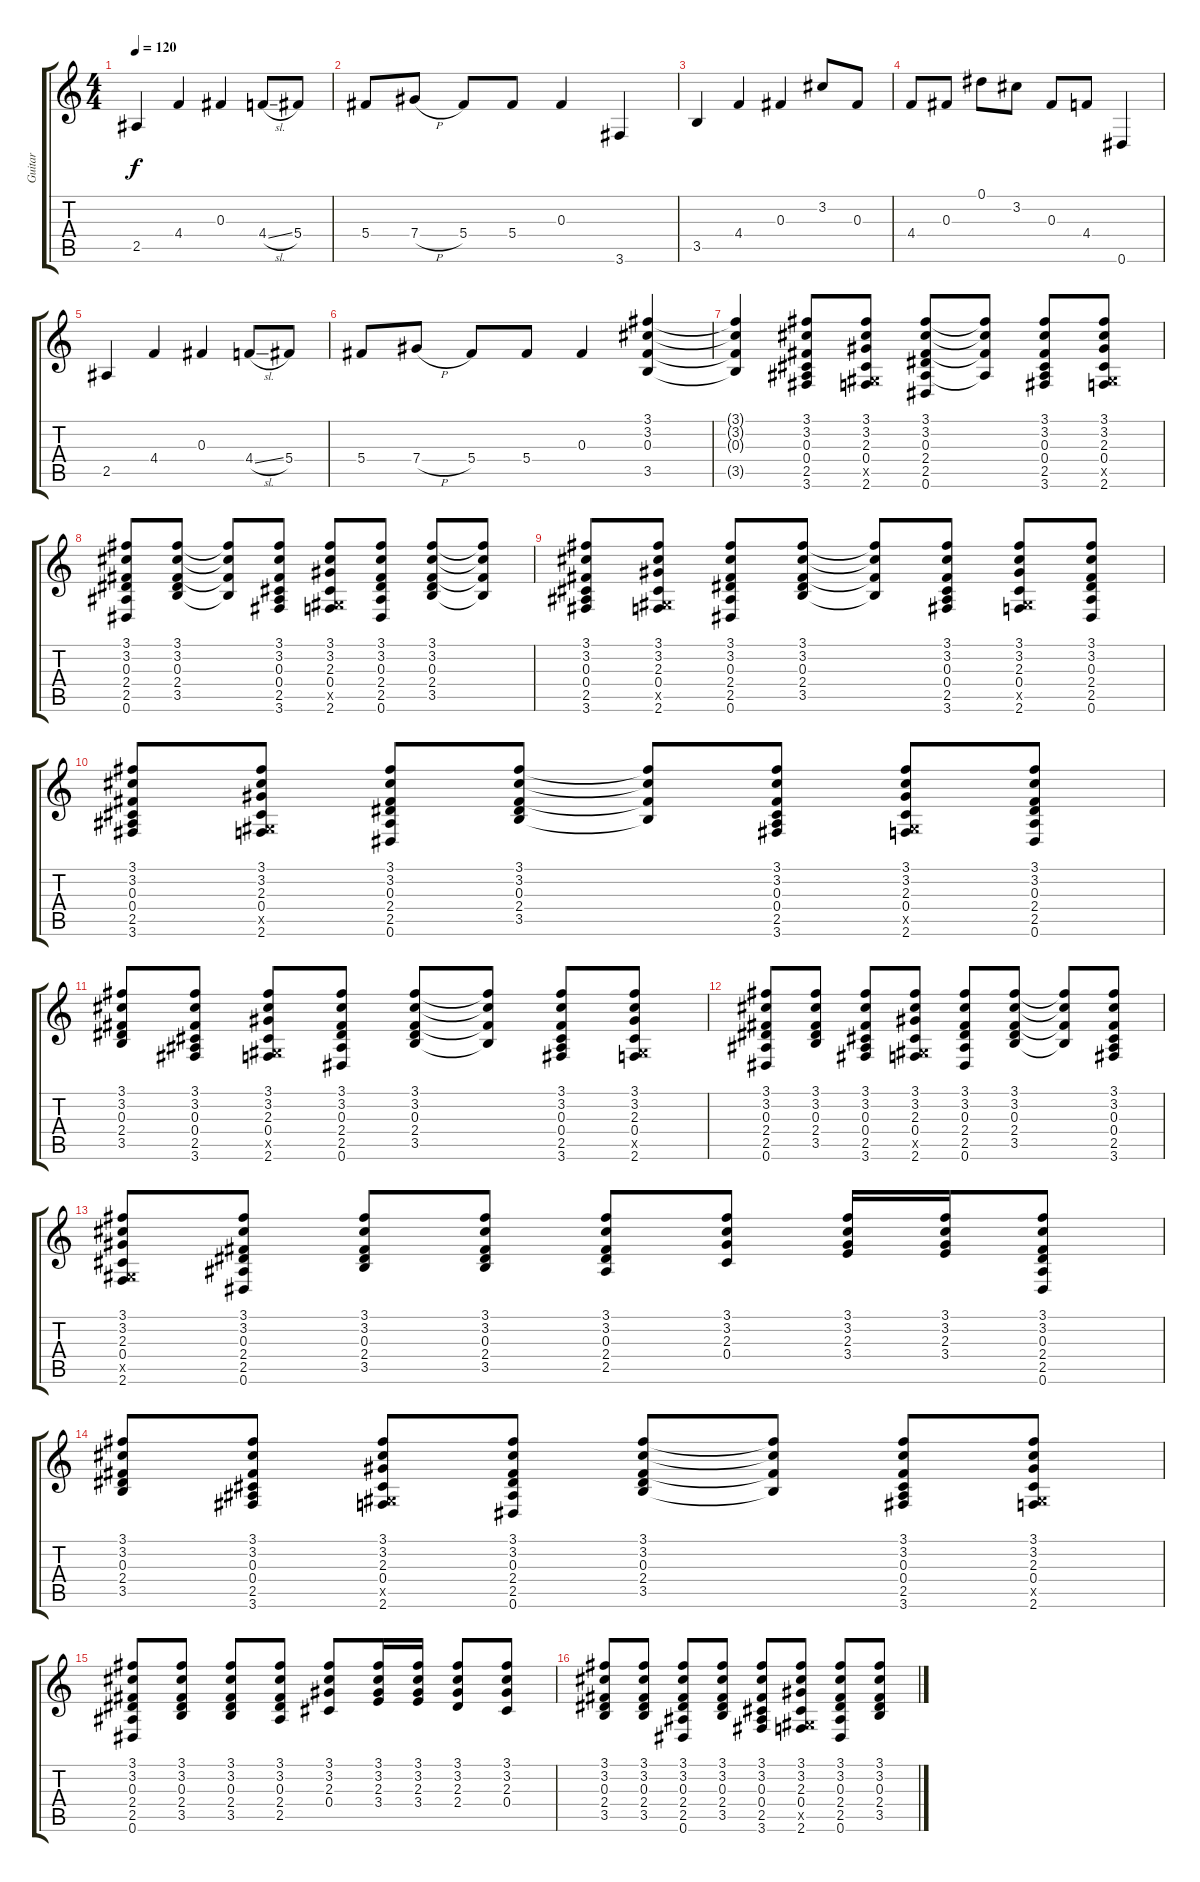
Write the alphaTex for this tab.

\track ("Guitar" "Guitar") {instrument acousticguitarsteel}
\staff {score tabs}
\tuning (Eb4 Bb3 Gb3 Db3 Ab2 Eb2) {hide}
\ts (4 4)
\tempo 120
\clef g2
\ks c
2.5.4{dy f} 4.4.4 0.3.4 4.4{sl}.8 5.4.8 |
5.4.8 7.4{h}.8 5.4.8 5.4.8 0.3.4 3.6.4 |
3.5.4 4.4.4 0.3.4 3.2.8 0.3.8 |
4.4.8 0.3.8 0.1.8 3.2.8 0.3.8 4.4.8 0.6.4 |
2.5.4 4.4.4 0.3.4 4.4{sl}.8 5.4.8 |
5.4.8 7.4{h}.8 5.4.8 5.4.8 0.3.4 (3.1 3.2 0.3 3.5).4 |
(3.1{t} 3.2{t} 0.3{t} 3.5{t}).4 (3.1 3.2 0.3 0.4 2.5 3.6).8 (3.1 3.2 2.3 0.4 0.5{x} 2.6).8 (3.1 3.2 0.3 2.4 2.5 0.6).8 (3.1{t} 3.2{t} 0.3{t} 2.5{t}).8 (3.1 3.2 0.3 0.4 2.5 3.6).8 (3.1 3.2 2.3 0.4 0.5{x} 2.6).8 |
(3.1 3.2 0.3 2.4 2.5 0.6).8 (3.1 3.2 0.3 2.4 3.5).8 (3.1{t} 3.2{t} 0.3{t} 3.5{t}).8 (3.1 3.2 0.3 0.4 2.5 3.6).8 (3.1 3.2 2.3 0.4 0.5{x} 2.6).8 (3.1 3.2 0.3 2.4 2.5 0.6).8 (3.1 3.2 0.3 2.4 3.5).8 (3.1{t} 3.2{t} 0.3{t} 3.5{t}).8 |
(3.1 3.2 0.3 0.4 2.5 3.6).8 (3.1 3.2 2.3 0.4 0.5{x} 2.6).8 (3.1 3.2 0.3 2.4 2.5 0.6).8 (3.1 3.2 0.3 2.4 3.5).8 (3.1{t} 3.2{t} 0.3{t} 3.5{t}).8 (3.1 3.2 0.3 0.4 2.5 3.6).8 (3.1 3.2 2.3 0.4 0.5{x} 2.6).8 (3.1 3.2 0.3 2.4 2.5 0.6).8 |
(3.1 3.2 0.3 0.4 2.5 3.6).8 (3.1 3.2 2.3 0.4 0.5{x} 2.6).8 (3.1 3.2 0.3 2.4 2.5 0.6).8 (3.1 3.2 0.3 2.4 3.5).8 (3.1{t} 3.2{t} 0.3{t} 3.5{t}).8 (3.1 3.2 0.3 0.4 2.5 3.6).8 (3.1 3.2 2.3 0.4 0.5{x} 2.6).8 (3.1 3.2 0.3 2.4 2.5 0.6).8 |
(3.1 3.2 0.3 2.4 3.5).8 (3.1 3.2 0.3 0.4 2.5 3.6).8 (3.1 3.2 2.3 0.4 0.5{x} 2.6).8 (3.1 3.2 0.3 2.4 2.5 0.6).8 (3.1 3.2 0.3 2.4 3.5).8 (3.1{t} 3.2{t} 0.3{t} 3.5{t}).8 (3.1 3.2 0.3 0.4 2.5 3.6).8 (3.1 3.2 2.3 0.4 0.5{x} 2.6).8 |
(3.1 3.2 0.3 2.4 2.5 0.6).8 (3.1 3.2 0.3 2.4 3.5).8 (3.1 3.2 0.3 0.4 2.5 3.6).8 (3.1 3.2 2.3 0.4 0.5{x} 2.6).8 (3.1 3.2 0.3 2.4 2.5 0.6).8 (3.1 3.2 0.3 2.4 3.5).8 (3.1{t} 3.2{t} 0.3{t} 3.5{t}).8 (3.1 3.2 0.3 0.4 2.5 3.6).8 |
(3.1 3.2 2.3 0.4 0.5{x} 2.6).8 (3.1 3.2 0.3 2.4 2.5 0.6).8 (3.1 3.2 0.3 2.4 3.5).8 (3.1 3.2 0.3 2.4 3.5).8 (3.1 3.2 0.3 2.4 2.5).8 (3.1 3.2 2.3 0.4).8 (3.1 3.2 2.3 3.4).16 (3.1 3.2 2.3 3.4).16 (3.1 3.2 0.3 2.4 2.5 0.6).8 |
(3.1 3.2 0.3 2.4 3.5).8 (3.1 3.2 0.3 0.4 2.5 3.6).8 (3.1 3.2 2.3 0.4 0.5{x} 2.6).8 (3.1 3.2 0.3 2.4 2.5 0.6).8 (3.1 3.2 0.3 2.4 3.5).8 (3.1{t} 3.2{t} 0.3{t} 3.5{t}).8 (3.1 3.2 0.3 0.4 2.5 3.6).8 (3.1 3.2 2.3 0.4 0.5{x} 2.6).8 |
(3.1 3.2 0.3 2.4 2.5 0.6).8 (3.1 3.2 0.3 2.4 3.5).8 (3.1 3.2 0.3 2.4 3.5).8 (3.1 3.2 0.3 2.4 2.5).8 (3.1 3.2 2.3 0.4).8 (3.1 3.2 2.3 3.4).16 (3.1 3.2 2.3 3.4).16 (3.1 3.2 2.3 2.4).8 (3.1 3.2 2.3 0.4).8 |
(3.1 3.2 0.3 2.4 3.5).8 (3.1 3.2 0.3 2.4 3.5).8 (3.1 3.2 0.3 2.4 2.5 0.6).8 (3.1 3.2 0.3 2.4 3.5).8 (3.1 3.2 0.3 0.4 2.5 3.6).8 (3.1 3.2 2.3 0.4 0.5{x} 2.6).8 (3.1 3.2 0.3 2.4 2.5 0.6).8 (3.1 3.2 0.3 2.4 3.5).8
